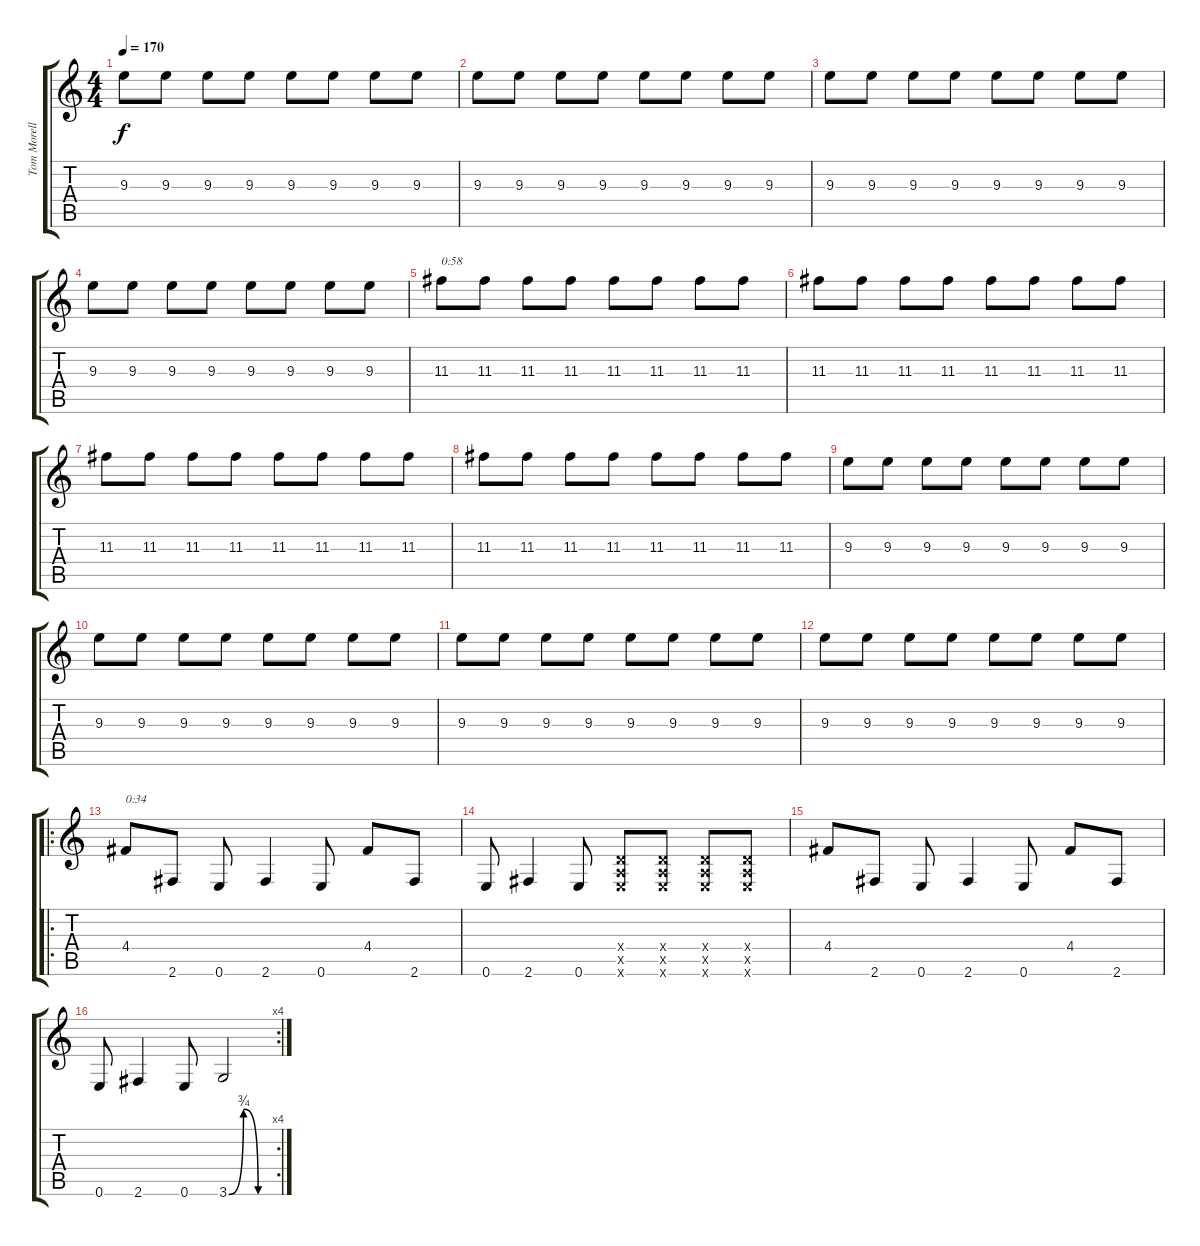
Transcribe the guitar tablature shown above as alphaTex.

\track ("Tom Morello (Guitar)" "Tom Morell") {instrument distortionguitar}
\staff {score tabs}
\tuning (E4 B3 G3 D3 A2 E2) {hide}
\ts (4 4)
\tempo 170
\clef g2
\ks c
9.3.8{dy f} 9.3.8 9.3.8 9.3.8 9.3.8 9.3.8 9.3.8 9.3.8 |
9.3.8 9.3.8 9.3.8 9.3.8 9.3.8 9.3.8 9.3.8 9.3.8 |
9.3.8 9.3.8 9.3.8 9.3.8 9.3.8 9.3.8 9.3.8 9.3.8 |
9.3.8 9.3.8 9.3.8 9.3.8 9.3.8 9.3.8 9.3.8 9.3.8 |
11.3.8{txt "0:58"} 11.3.8 11.3.8 11.3.8 11.3.8 11.3.8 11.3.8 11.3.8 |
11.3.8 11.3.8 11.3.8 11.3.8 11.3.8 11.3.8 11.3.8 11.3.8 |
11.3.8 11.3.8 11.3.8 11.3.8 11.3.8 11.3.8 11.3.8 11.3.8 |
11.3.8 11.3.8 11.3.8 11.3.8 11.3.8 11.3.8 11.3.8 11.3.8 |
9.3.8 9.3.8 9.3.8 9.3.8 9.3.8 9.3.8 9.3.8 9.3.8 |
9.3.8 9.3.8 9.3.8 9.3.8 9.3.8 9.3.8 9.3.8 9.3.8 |
9.3.8 9.3.8 9.3.8 9.3.8 9.3.8 9.3.8 9.3.8 9.3.8 |
9.3.8 9.3.8 9.3.8 9.3.8 9.3.8 9.3.8 9.3.8 9.3.8 |
\ro
4.4.8{txt "0:34"} 2.6.8 0.6.8 2.6.4 0.6.8 4.4.8 2.6.8 |
0.6.8 2.6.4 0.6.8 (0.4{x} 0.5{x} 0.6{x}).8 (0.4{x} 0.5{x} 0.6{x}).8 (0.4{x} 0.5{x} 0.6{x}).8 (0.4{x} 0.5{x} 0.6{x}).8 |
4.4.8 2.6.8 0.6.8 2.6.4 0.6.8 4.4.8 2.6.8 |
\rc 4
0.6.8 2.6.4 0.6.8 3.6{be (custom 0 0 20 3 40 0 60 0)}.2
